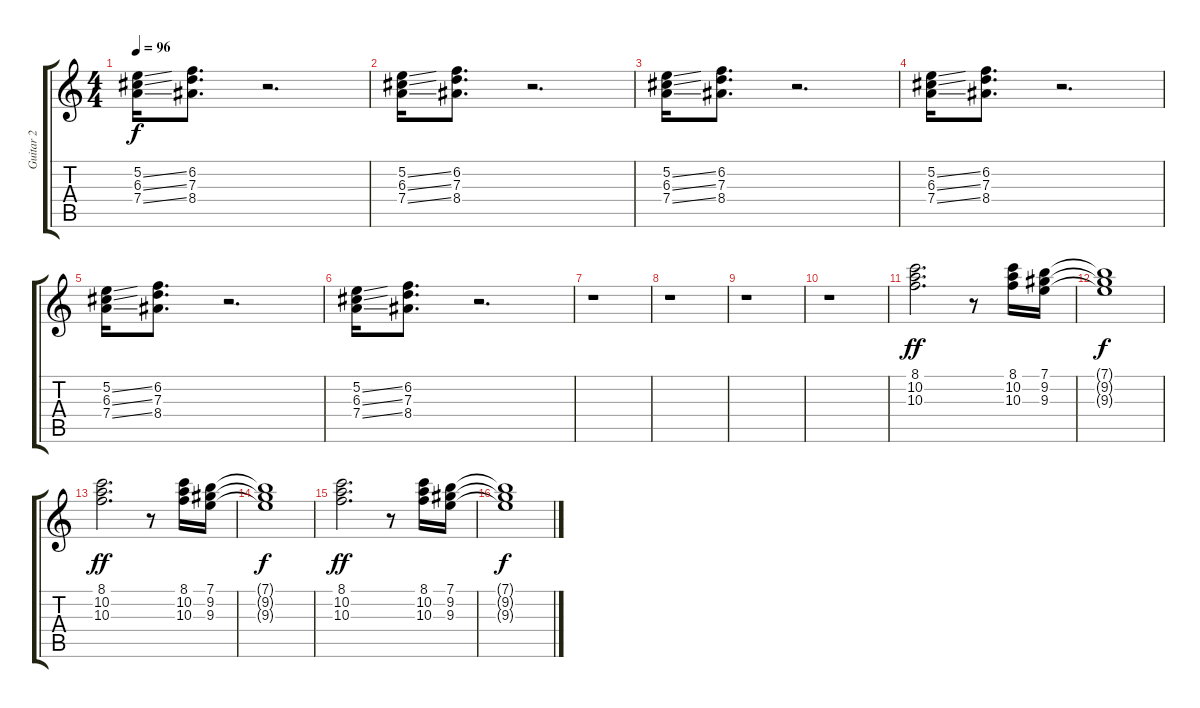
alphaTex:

\track ("Guitar 2" "Guitar 2") {instrument electricguitarjazz}
\staff {score tabs}
\tuning (E4 B3 G3 D3 A2 E2) {hide}
\ts (4 4)
\tempo 96
\clef g2
\ks c
(5.2{ss} 6.3{ss} 7.4{ss}).16{dy f} (6.2 7.3 8.4).8{d} r.2{d} |
(5.2{ss} 6.3{ss} 7.4{ss}).16 (6.2 7.3 8.4).8{d} r.2{d} |
(5.2{ss} 6.3{ss} 7.4{ss}).16 (6.2 7.3 8.4).8{d} r.2{d} |
(5.2{ss} 6.3{ss} 7.4{ss}).16 (6.2 7.3 8.4).8{d} r.2{d} |
(5.2{ss} 6.3{ss} 7.4{ss}).16 (6.2 7.3 8.4).8{d} r.2{d} |
(5.2{ss} 6.3{ss} 7.4{ss}).16 (6.2 7.3 8.4).8{d} r.2{d} |
r.1 |
r.1 |
r.1 |
r.1 |
(8.1 10.2 10.3).2{d dy ff} r.8 (8.1 10.2 10.3).16 (7.1 9.2 9.3).16 |
(7.1{t} 9.2{t} 9.3{t}).1{dy f} |
(8.1 10.2 10.3).2{d dy ff} r.8 (8.1 10.2 10.3).16 (7.1 9.2 9.3).16 |
(7.1{t} 9.2{t} 9.3{t}).1{dy f} |
(8.1 10.2 10.3).2{d dy ff} r.8 (8.1 10.2 10.3).16 (7.1 9.2 9.3).16 |
(7.1{t} 9.2{t} 9.3{t}).1{dy f}
